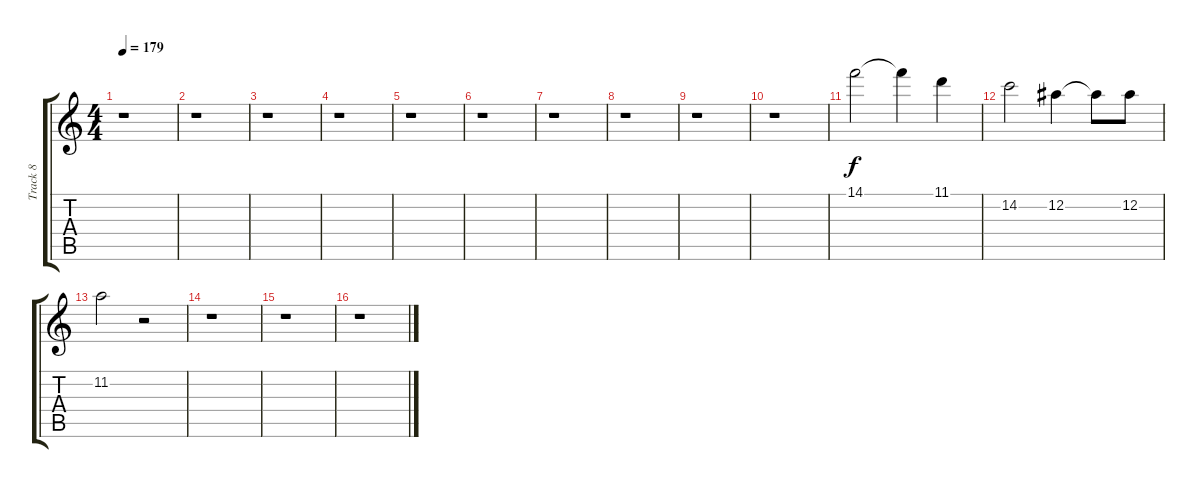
\track ("Track 8" "Track 8") {instrument overdrivenguitar}
\staff {score tabs}
\tuning (Eb4 Bb3 Gb3 Db3 Ab2 Eb2) {hide}
\ts (4 4)
\tempo 179
\clef g2
\ks c
r.1{dy f} |
r.1 |
r.1 |
r.1 |
r.1 |
r.1 |
r.1 |
r.1 |
r.1 |
r.1 |
14.1.2 14.1{t}.4 11.1.4 |
14.2.2 12.2.4 12.2{t}.8 12.2.8 |
11.2.2 r.2 |
r.1 |
r.1 |
r.1
